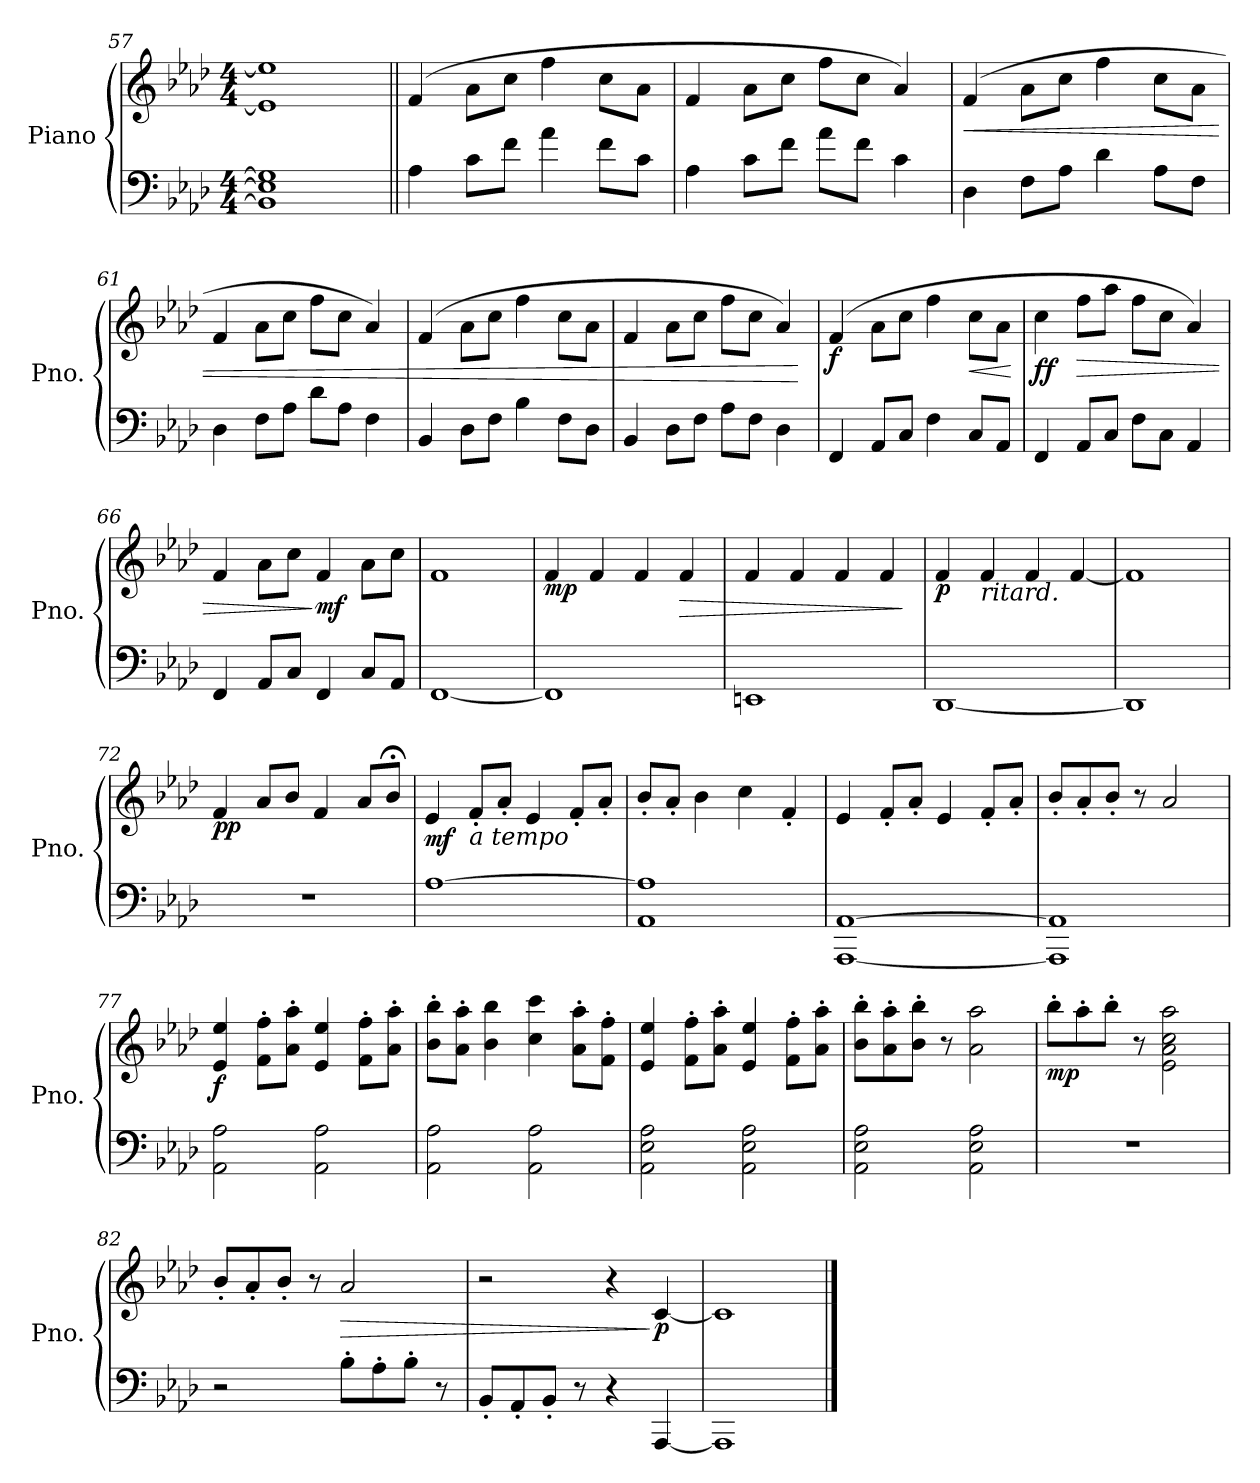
**kern	**kern	**dynam
*part1	*part1	*part1
*staff2	*staff1	*staff1/2
*I"Piano	*	*
*I'Pno.	*	*
*clefF4	*clefG2	*
*k[b-e-a-d-]	*k[b-e-a-d-]	*
*M4/4	*M4/4	*
=57	=57	=57
1BB] 1E] 1G]	1e] 1ee]	.
=58||	=58||	=58||
4A-\	(>4f/	.
8c\L	8a-\L	.
8f\J	8cc\J	.
4a-\	4ff\	.
8f\L	8cc\L	.
8c\J	8a-\J	.
!!LO:PB:g=z
=59	=59	=59
4A-\	4f/	.
8c\L	8a-\L	.
8f\J	8cc\J	.
8a-\L	8ff\L	.
8f\J	8cc\J	.
4c\	4a-/)	.
=60	=60	=60
!	!	!LO:HP:b
4D-\	(>4f/	<
8F\L	8a-\L	.
8A-\J	8cc\J	.
4d-\	4ff\	.
8A-\L	8cc\L	.
8F\J	8a-\J	.
=61	=61	=61
4D-\	4f/	.
8F\L	8a-\L	.
8A-\J	8cc\J	.
8d-\L	8ff\L	.
8A-\J	8cc\J	.
4F\	4a-/)	.
=62	=62	=62
4BB-/	(>4f/	.
8D-\L	8a-\L	.
8F\J	8cc\J	.
4B-\	4ff\	.
8F\L	8cc\L	.
8D-\J	8a-\J	.
=63	=63	=63
4BB-/	4f/	.
8D-\L	8a-\L	.
8F\J	8cc\J	.
8A-\L	8ff\L	.
8F\J	8cc\J	.
4D-\	4a-/)	.
.	.	[
=64	=64	=64
!	!	!LO:DY:b
4FF/	(>4f/	f
8AA-/L	8a-\L	.
8C/J	8cc\J	.
4F\	4ff\	.
!	!	!LO:HP:b
8C/L	8cc\L	<
8AA-/J	8a-\J	.
.	.	[
=65	=65	=65
!	!	!LO:DY:b
4FF/	4cc\	ff
!	!	!LO:HP:b
8AA-/L	8ff\L	>
8C/J	8aa-\J	.
8F\L	8ff\L	.
8C\J	8cc\J	.
4AA-/	4a-/)	.
!!LO:LB:g=z
=66	=66	=66
4FF/	4f/	.
8AA-/L	8a-\L	.
8C/J	8cc\J	.
!	!	!LO:DY:n=1:b
4FF/	4f/	] mf
8C/L	8a-\L	.
8AA-/J	8cc\J	.
=67	=67	=67
[1FF	1f	.
=68	=68	=68
!	!	!LO:DY:b
1FF]	4f/	mp
.	4f/	.
.	4f/	.
!	!	!LO:HP:b
.	4f/	>
=69	=69	=69
1EEn	4f/	.
.	4f/	.
.	4f/	.
.	4f/	.
.	.	]
=70	=70	=70
*	*MM120	*
!	!	!LO:DY:b
[1DD-	4f/	p
!	!LO:TX:b:i:t=ritard.	!
.	4f/	.
*	*MM100	*
.	4f/	.
.	[4f/	.
=71	=71	=71
1DD-]	1f]	.
=72	=72	=72
*	*MM120	*
!	!	!LO:DY:b
1r	4f/	pp
.	8a-/L	.
.	8b-/J	.
.	4f/	.
.	8a-/L	.
.	8b-;<Z/J	.
=73	=73	=73
*	*MM150	*
!	!	!LO:DY:b
[1A-	4e-/	mf
!	!LO:TX:b:i:t=a tempo	!
.	8f'/L	.
.	8a-'/J	.
.	4e-/	.
.	8f'/L	.
.	8a-'/J	.
=74	=74	=74
1AA- 1A-]	8b-'/L	.
.	8a-'/J	.
.	4b-\	.
.	4cc\	.
.	4f'/	.
!!LO:LB:g=z
=75	=75	=75
[1AAA- [1AA-	4e-/	.
.	8f'/L	.
.	8a-'/J	.
.	4e-/	.
.	8f'/L	.
.	8a-'/J	.
=76	=76	=76
1AAA-] 1AA-]	8b-'/L	.
.	8a-'/	.
.	8b-'/J	.
.	8r	.
.	2a-/	.
=77	=77	=77
!	!	!LO:DY:b
2AA-\ 2A-\	4e-/ 4ee-/	f
.	8f\' 8ff\'L	.
.	8a-\' 8aa-\'J	.
2AA-\ 2A-\	4e-/ 4ee-/	.
.	8f\' 8ff\'L	.
.	8a-\' 8aa-\'J	.
=78	=78	=78
2AA-\ 2A-\	8b-\' 8bb-\'L	.
.	8a-\' 8aa-\'J	.
.	4b-\ 4bb-\	.
2AA-\ 2A-\	4cc\ 4ccc\	.
.	8a-\' 8aa-\'L	.
.	8f\' 8ff\'J	.
=79	=79	=79
2AA-\ 2E-\ 2A-\	4e-/ 4ee-/	.
.	8f\' 8ff\'L	.
.	8a-\' 8aa-\'J	.
2AA-\ 2E-\ 2A-\	4e-/ 4ee-/	.
.	8f\' 8ff\'L	.
.	8a-\' 8aa-\'J	.
=80	=80	=80
2AA-\ 2E-\ 2A-\	8b-\' 8bb-\'L	.
.	8a-\' 8aa-\'	.
.	8b-\' 8bb-\'J	.
.	8r	.
2AA-\ 2E-\ 2A-\	2a-\ 2aa-\	.
=81	=81	=81
!	!	!LO:DY:b
1r	8bb-'\L	mp
.	8aa-'\	.
.	8bb-'\J	.
.	8r	.
.	2e-\ 2a-\ 2cc\ 2aa-\	.
!!LO:LB:g=z
=82	=82	=82
2r	8b-'/L	.
.	8a-'/	.
.	8b-'/J	.
.	8r	.
!	!	!LO:HP:b
8B-'\L	2a-/	>
8A-'\	.	.
8B-'\J	.	.
8r	.	.
=83	=83	=83
8BB-'/L	2r	.
8AA-'/	.	.
8BB-'/J	.	.
8r	.	.
4r	4r	.
!	!	!LO:DY:n=1:b
[4AAA-/	[4c/	] p
=84	=84	=84
1AAA-]	1c]	.
==	==	==
*-	*-	*-
